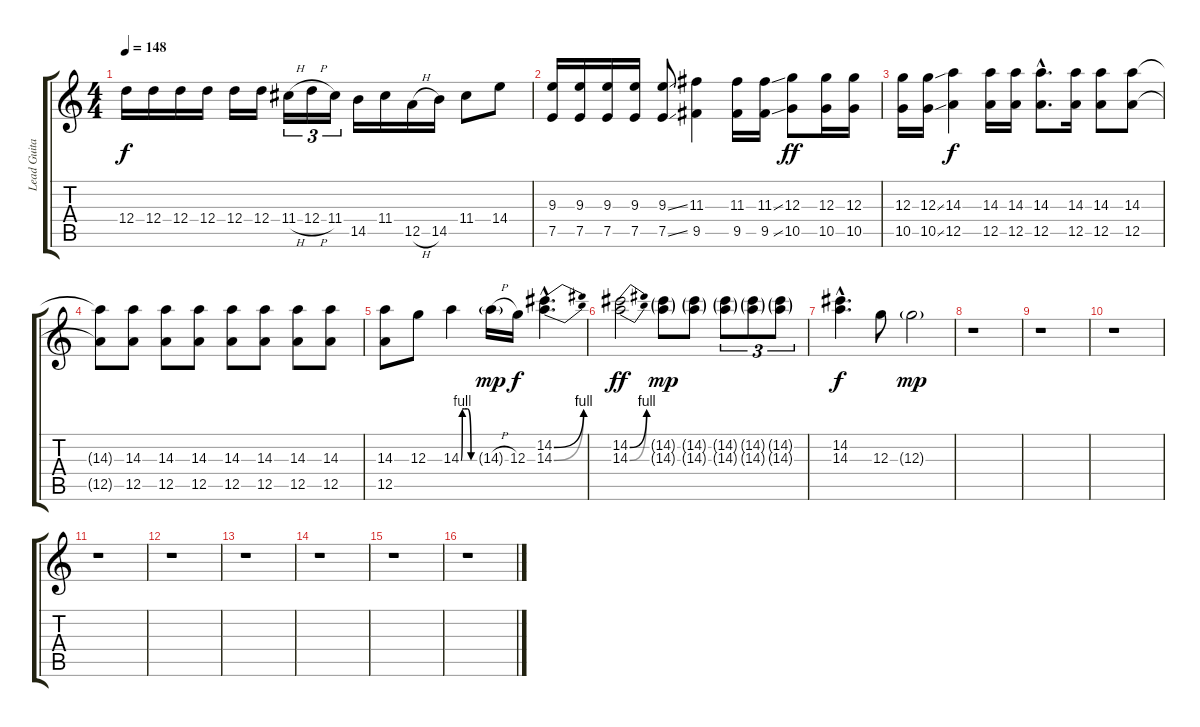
\track ("Lead Guitar I" "Lead Guita") {instrument overdrivenguitar}
\staff {score tabs}
\tuning (E4 B3 G3 D3 A2 E2) {hide}
\ts (4 4)
\tempo 148
\clef g2
\ks c
12.4.16{dy f} 12.4.16 12.4.16 12.4.16 12.4.16 12.4.16 11.4{h}.16{tu (3 2)} 12.4{h}.16{tu (3 2)} 11.4.16{tu (3 2)} 14.5.16 11.4.16 12.5{h}.16 14.5.16 11.4.8 14.4.8 |
(9.3 7.5).16 (9.3 7.5).16 (9.3 7.5).16 (9.3 7.5).16 (9.3{ss} 7.5{ss}).8 (11.3 9.5).4 (11.3 9.5).16 (11.3{ss} 9.5{ss}).16 (12.3 10.5).8{dy ff} (12.3 10.5).16 (12.3 10.5).16 |
(12.3 10.5).16 (12.3{ss} 10.5{ss}).16 (14.3 12.5).4{dy f} (14.3 12.5).16 (14.3 12.5).16 (14.3{hac} 12.5{hac}).8{d} (14.3 12.5).16 (14.3 12.5).8 (14.3 12.5).8 |
(14.3{t} 12.5{t}).8 (14.3 12.5).8 (14.3 12.5).8 (14.3 12.5).8 (14.3 12.5).8 (14.3 12.5).8 (14.3 12.5).8 (14.3 12.5).8 |
(14.3 12.5).8 12.3.8 14.3{be (custom 0 0 6 4 15 4 30 4 45 0 60 0)}.4 14.3{h g}.16{dy mp} 12.3.16{dy f} (14.2{be (bend 0 0 60 4) hac} 14.3{be (bend 0 0 60 4) hac}).4{d} |
(14.2{be (bend 0 0 60 4)} 14.3{be (bend 0 0 60 4)}).2{dy ff} (14.2{g} 14.3{g}).8{dy mp} (14.2{g} 14.3{g}).8 (14.2{g} 14.3{g}).8{tu (3 2)} (14.2{g} 14.3{g}).8{tu (3 2)} (14.2{g} 14.3{g}).8{tu (3 2)} |
(14.2{hac} 14.3{hac}).4{d dy f} 12.3.8 12.3{g}.2{dy mp} |
r.1 |
r.1 |
r.1 |
r.1 |
r.1 |
r.1 |
r.1 |
r.1 |
r.1
